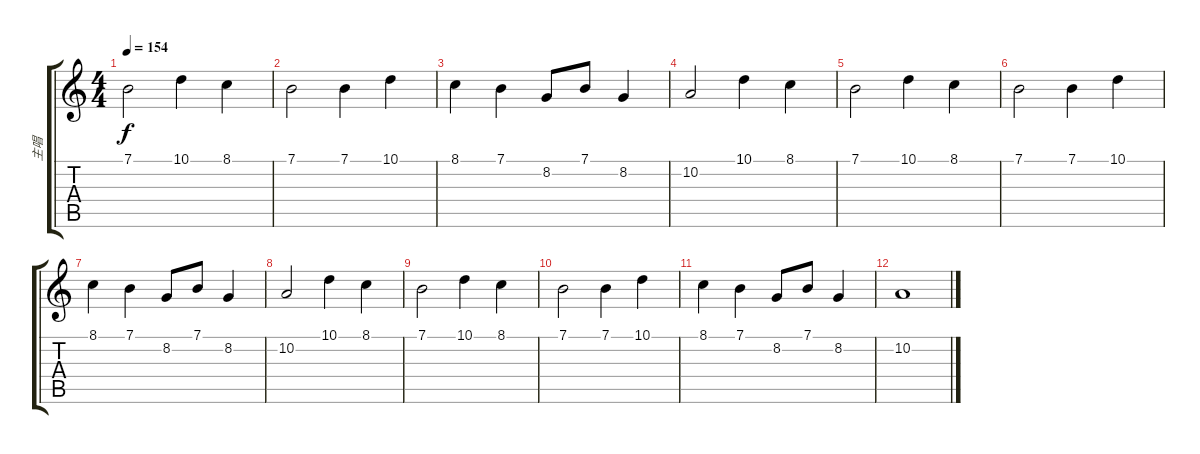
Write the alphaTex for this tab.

\track ("主唱" "主唱") {instrument violin}
\staff {score tabs}
\tuning (E4 B3 G3 D3 A2 E2) {hide}
\ts (4 4)
\tempo 154
\clef g2
\ks c
7.1.2{dy f} 10.1.4 8.1.4 |
7.1.2 7.1.4 10.1.4 |
8.1.4 7.1.4 8.2.8 7.1.8 8.2.4 |
10.2.2 10.1.4 8.1.4 |
7.1.2 10.1.4 8.1.4 |
7.1.2 7.1.4 10.1.4 |
8.1.4 7.1.4 8.2.8 7.1.8 8.2.4 |
10.2.2 10.1.4 8.1.4 |
7.1.2 10.1.4 8.1.4 |
7.1.2 7.1.4 10.1.4 |
8.1.4 7.1.4 8.2.8 7.1.8 8.2.4 |
10.2.1
